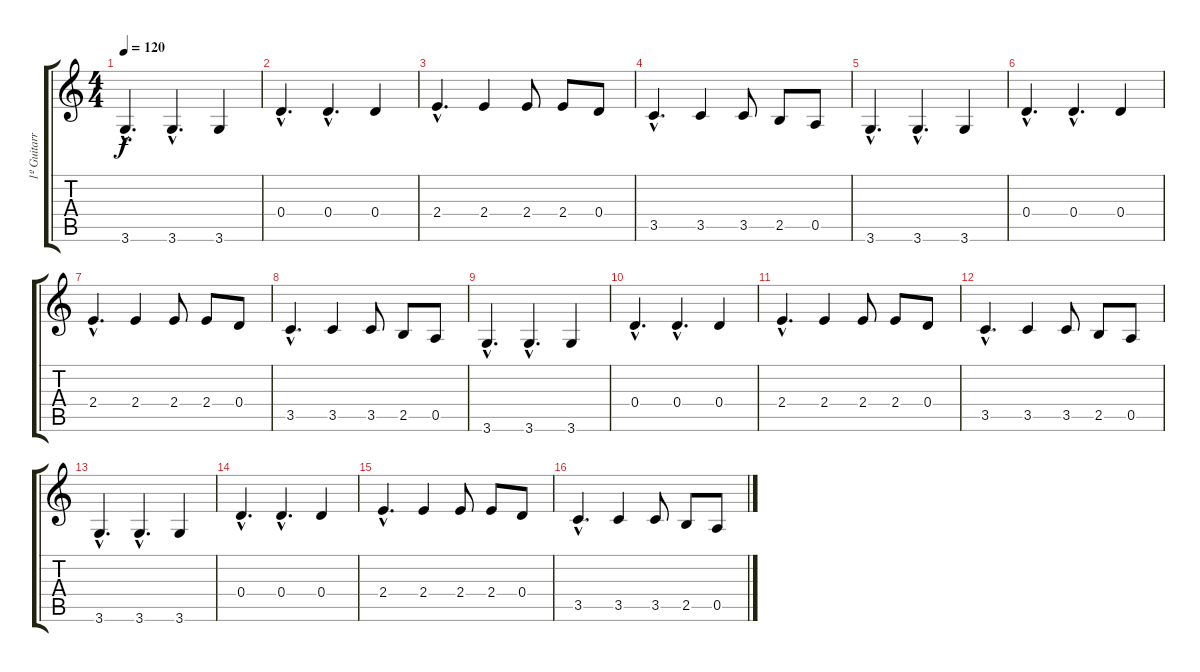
\track ("1º Guitarra" "1º Guitarr") {instrument electricguitarclean}
\staff {score tabs}
\tuning (E4 B3 G3 D3 A2 E2) {hide}
\ts (4 4)
\tempo 120
\clef g2
\ks c
3.6{hac}.4{d dy f volume 14 instrument electricguitarclean} 3.6{hac}.4{d} 3.6.4 |
0.4{hac}.4{d} 0.4{hac}.4{d} 0.4.4 |
2.4{hac}.4{d} 2.4.4 2.4.8 2.4.8 0.4.8 |
3.5{hac}.4{d} 3.5.4 3.5.8 2.5.8 0.5.8 |
3.6{hac}.4{d volume 14 instrument electricguitarclean} 3.6{hac}.4{d} 3.6.4 |
0.4{hac}.4{d} 0.4{hac}.4{d} 0.4.4 |
2.4{hac}.4{d} 2.4.4 2.4.8 2.4.8 0.4.8 |
3.5{hac}.4{d} 3.5.4 3.5.8 2.5.8 0.5.8 |
3.6{hac}.4{d volume 14 instrument electricguitarclean} 3.6{hac}.4{d} 3.6.4 |
0.4{hac}.4{d} 0.4{hac}.4{d} 0.4.4 |
2.4{hac}.4{d} 2.4.4 2.4.8 2.4.8 0.4.8 |
3.5{hac}.4{d} 3.5.4 3.5.8 2.5.8 0.5.8 |
3.6{hac}.4{d volume 14 instrument electricguitarclean} 3.6{hac}.4{d} 3.6.4 |
0.4{hac}.4{d} 0.4{hac}.4{d} 0.4.4 |
2.4{hac}.4{d} 2.4.4 2.4.8 2.4.8 0.4.8 |
3.5{hac}.4{d} 3.5.4 3.5.8 2.5.8 0.5.8
